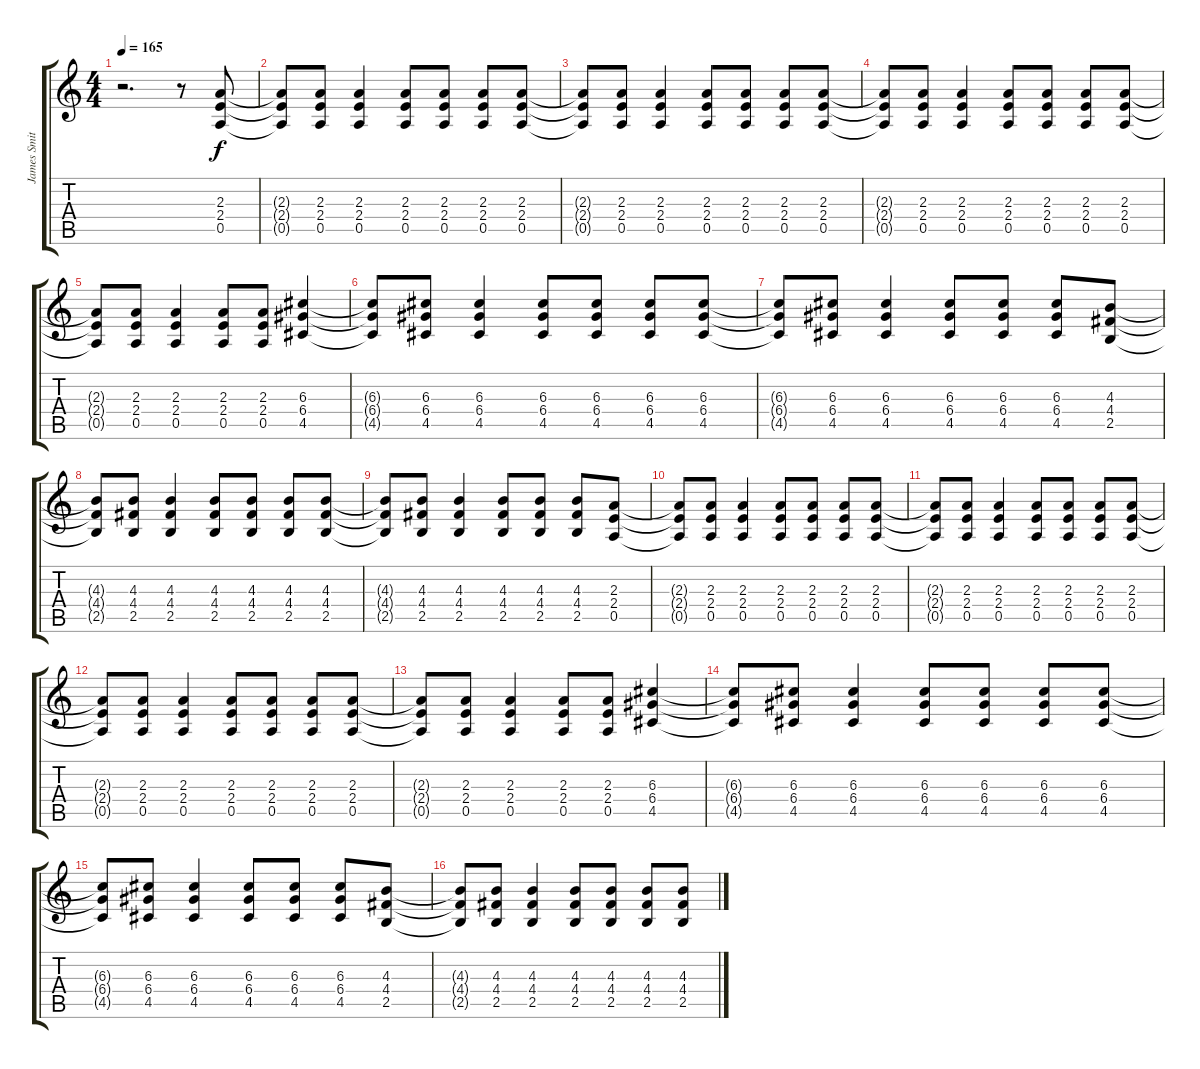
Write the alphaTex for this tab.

\track ("James Smith" "James Smit") {instrument distortionguitar}
\staff {score tabs}
\tuning (E4 B3 G3 D3 A2 D2) {hide}
\ts (4 4)
\tempo 165
\clef g2
\ks c
r.2{d dy f instrument distortionguitar} r.8 (2.3 2.4 0.5).8 |
(2.3{t} 2.4{t} 0.5{t}).8 (2.3 2.4 0.5).8 (2.3 2.4 0.5).4 (2.3 2.4 0.5).8 (2.3 2.4 0.5).8 (2.3 2.4 0.5).8 (2.3 2.4 0.5).8 |
(2.3{t} 2.4{t} 0.5{t}).8 (2.3 2.4 0.5).8 (2.3 2.4 0.5).4 (2.3 2.4 0.5).8 (2.3 2.4 0.5).8 (2.3 2.4 0.5).8 (2.3 2.4 0.5).8 |
(2.3{t} 2.4{t} 0.5{t}).8 (2.3 2.4 0.5).8 (2.3 2.4 0.5).4 (2.3 2.4 0.5).8 (2.3 2.4 0.5).8 (2.3 2.4 0.5).8 (2.3 2.4 0.5).8 |
(2.3{t} 2.4{t} 0.5{t}).8 (2.3 2.4 0.5).8 (2.3 2.4 0.5).4 (2.3 2.4 0.5).8 (2.3 2.4 0.5).8 (6.3 6.4 4.5).4 |
(6.3{t} 6.4{t} 4.5{t}).8 (6.3 6.4 4.5).8 (6.3 6.4 4.5).4 (6.3 6.4 4.5).8 (6.3 6.4 4.5).8 (6.3 6.4 4.5).8 (6.3 6.4 4.5).8 |
(6.3{t} 6.4{t} 4.5{t}).8 (6.3 6.4 4.5).8 (6.3 6.4 4.5).4 (6.3 6.4 4.5).8 (6.3 6.4 4.5).8 (6.3 6.4 4.5).8 (4.3 4.4 2.5).8 |
(4.3{t} 4.4{t} 2.5{t}).8 (4.3 4.4 2.5).8 (4.3 4.4 2.5).4 (4.3 4.4 2.5).8 (4.3 4.4 2.5).8 (4.3 4.4 2.5).8 (4.3 4.4 2.5).8 |
(4.3{t} 4.4{t} 2.5{t}).8 (4.3 4.4 2.5).8 (4.3 4.4 2.5).4 (4.3 4.4 2.5).8 (4.3 4.4 2.5).8 (4.3 4.4 2.5).8 (2.3 2.4 0.5).8 |
(2.3{t} 2.4{t} 0.5{t}).8 (2.3 2.4 0.5).8 (2.3 2.4 0.5).4 (2.3 2.4 0.5).8 (2.3 2.4 0.5).8 (2.3 2.4 0.5).8 (2.3 2.4 0.5).8 |
(2.3{t} 2.4{t} 0.5{t}).8 (2.3 2.4 0.5).8 (2.3 2.4 0.5).4 (2.3 2.4 0.5).8 (2.3 2.4 0.5).8 (2.3 2.4 0.5).8 (2.3 2.4 0.5).8 |
(2.3{t} 2.4{t} 0.5{t}).8 (2.3 2.4 0.5).8 (2.3 2.4 0.5).4 (2.3 2.4 0.5).8 (2.3 2.4 0.5).8 (2.3 2.4 0.5).8 (2.3 2.4 0.5).8 |
(2.3{t} 2.4{t} 0.5{t}).8 (2.3 2.4 0.5).8 (2.3 2.4 0.5).4 (2.3 2.4 0.5).8 (2.3 2.4 0.5).8 (6.3 6.4 4.5).4 |
(6.3{t} 6.4{t} 4.5{t}).8 (6.3 6.4 4.5).8 (6.3 6.4 4.5).4 (6.3 6.4 4.5).8 (6.3 6.4 4.5).8 (6.3 6.4 4.5).8 (6.3 6.4 4.5).8 |
(6.3{t} 6.4{t} 4.5{t}).8 (6.3 6.4 4.5).8 (6.3 6.4 4.5).4 (6.3 6.4 4.5).8 (6.3 6.4 4.5).8 (6.3 6.4 4.5).8 (4.3 4.4 2.5).8 |
(4.3{t} 4.4{t} 2.5{t}).8 (4.3 4.4 2.5).8 (4.3 4.4 2.5).4 (4.3 4.4 2.5).8 (4.3 4.4 2.5).8 (4.3 4.4 2.5).8 (4.3 4.4 2.5).8
